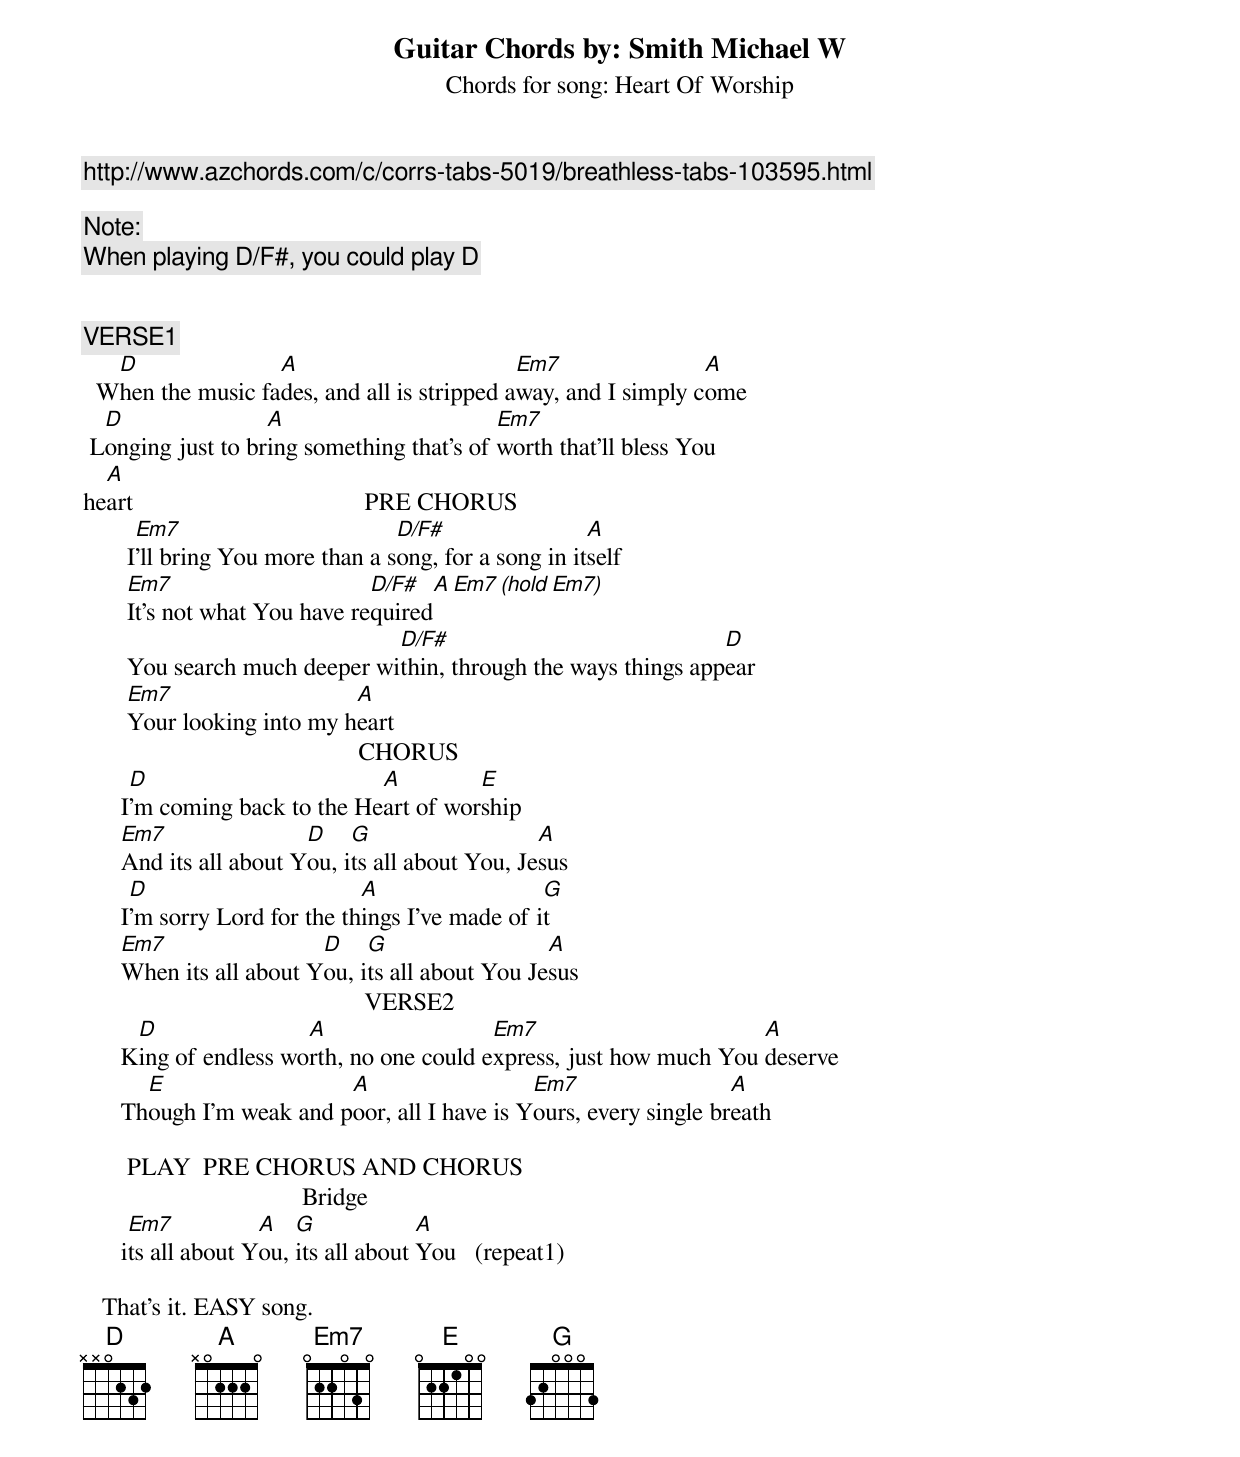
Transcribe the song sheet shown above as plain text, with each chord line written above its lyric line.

Guitar Chords by: Smith Michael W
Chords for song: Heart Of Worship
http://www.azchords.com/c/corrs-tabs-5019/breathless-tabs-103595.html

Note:
  When playing D/F#, you could play D


  VERSE1
   D               A                         Em7                A
  When the music fades, and all is stripped away, and I simply come
  D                A                       Em7
 Longing just to bring something that's of worth that'll bless You
  A
heart                                     PRE CHORUS
        Em7                        D/F#                 A
       I'll bring You more than a song, for a song in itself
       Em7                      D/F#    A  Em7  (hold Em7)
       It's not what You have required
                                D/F#                             D
       You search much deeper within, through the ways things appear
       Em7                   A
       Your looking into my heart
                                            CHORUS
       D                       A         E
      I'm coming back to the Heart of worship
      Em7                D    G                   A
      And its all about You, its all about You, Jesus
       D                       A                  G
      I'm sorry Lord for the things I've made of it
      Em7                 D    G                  A
      When its all about You, its all about You Jesus
                                             VERSE2
       D                A                  Em7                       A
      King of endless worth, no one could express, just how much You deserve
        E                  A                   Em7                  A
      Though I'm weak and poor, all I have is Yours, every single breath

       PLAY  PRE CHORUS AND CHORUS
                                   Bridge
       Em7           A   G             A
      its all about You, its all about You   (repeat1)

   That's it. EASY song.
